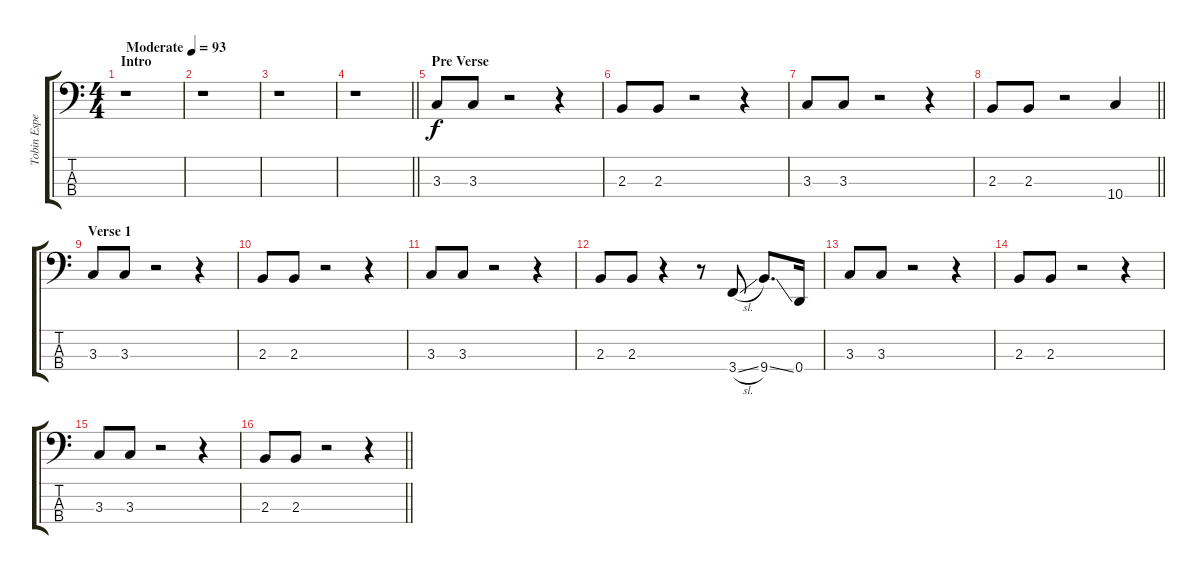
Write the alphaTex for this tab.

\track ("Tobin Esperance" "Tobin Espe") {instrument electricbassfinger}
\staff {score tabs}
\tuning (G2 D2 A1 D1) {hide}
\ts (4 4)
\section ("" "Intro")
\tempo (93 "Moderate")
\clef f4
\ks c
r.1{dy f instrument electricbassfinger} |
r.1 |
r.1 |
\barLineRight lightlight
r.1 |
\section ("" "Pre Verse")
3.3.8 3.3.8 r.2 r.4 |
2.3.8 2.3.8 r.2 r.4 |
3.3.8 3.3.8 r.2 r.4 |
\barLineRight lightlight
2.3.8 2.3.8 r.2 10.4.4 |
\section ("" "Verse 1")
3.3.8 3.3.8 r.2 r.4 |
2.3.8 2.3.8 r.2 r.4 |
3.3.8 3.3.8 r.2 r.4 |
2.3.8 2.3.8 r.4 r.8 3.4{sl}.8 9.4{ss}.8{d} 0.4.16 |
3.3.8 3.3.8 r.2 r.4 |
2.3.8 2.3.8 r.2 r.4 |
3.3.8 3.3.8 r.2 r.4 |
\barLineRight lightlight
2.3.8 2.3.8 r.2 r.4
